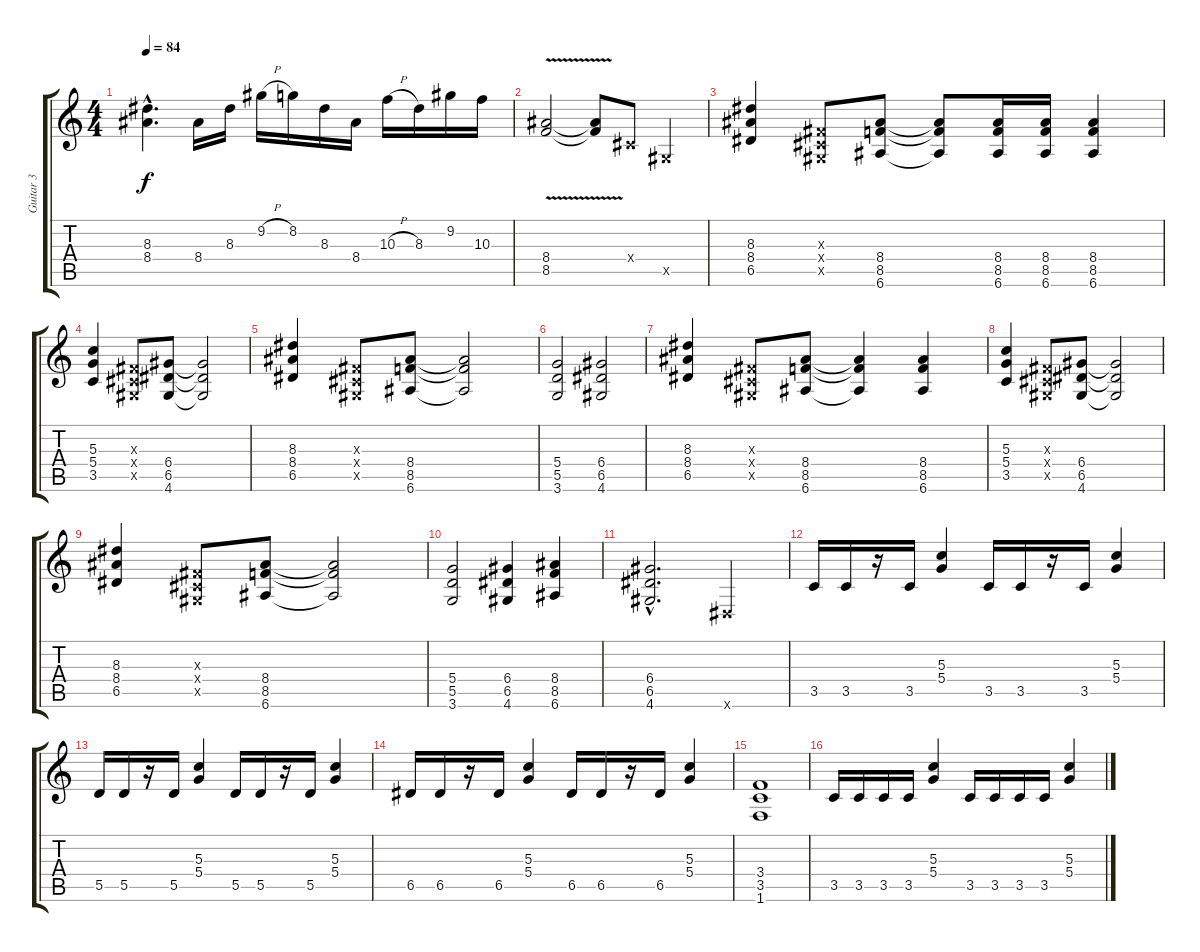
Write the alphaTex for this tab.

\track ("Guitar 3" "Guitar 3") {instrument distortionguitar}
\staff {score tabs}
\tuning (E4 B3 G3 D3 A2 E2) {hide}
\ts (4 4)
\tempo 84
\clef g2
\ks c
(8.3{hac} 8.4{hac}).4{d dy f} 8.4.16 8.3.16 9.2{h}.16 8.2.16 8.3.16 8.4.16 10.3{h}.16 8.3.16 9.2.16 10.3.16 |
(8.4{v} 8.5{v}).2 (8.4{t} 8.5{t}).8 -1.4{x}.8 -1.5{x}.4 |
(8.3 8.4 6.5).4 (-1.3{x} -1.4{x} -1.5{x}).8 (8.4 8.5 6.6).8 (8.4{t} 8.5{t} 6.6{t}).8 (8.4 8.5 6.6).16 (8.4 8.5 6.6).16 (8.4 8.5 6.6).4 |
(5.3 5.4 3.5).4 (-1.3{x} -1.4{x} -1.5{x}).8 (6.4 6.5 4.6).8 (6.4{t} 6.5{t} 4.6{t}).2 |
(8.3 8.4 6.5).4 (-1.3{x} -1.4{x} -1.5{x}).8 (8.4 8.5 6.6).8 (8.4{t} 8.5{t} 6.6{t}).2 |
(5.4 5.5 3.6).2 (6.4 6.5 4.6).2 |
(8.3 8.4 6.5).4 (-1.3{x} -1.4{x} -1.5{x}).8 (8.4 8.5 6.6).8 (8.4{t} 8.5{t} 6.6{t}).4 (8.4 8.5 6.6).4 |
(5.3 5.4 3.5).4 (-1.3{x} -1.4{x} -1.5{x}).8 (6.4 6.5 4.6).8 (6.4{t} 6.5{t} 4.6{t}).2 |
(8.3 8.4 6.5).4 (-1.3{x} -1.4{x} -1.5{x}).8 (8.4 8.5 6.6).8 (8.4{t} 8.5{t} 6.6{t}).2 |
(5.4 5.5 3.6).2 (6.4 6.5 4.6).4 (8.4 8.5 6.6).4 |
(6.4{hac} 6.5{hac} 4.6{hac}).2{d} -1.6{x}.4 |
3.5.16 3.5.16 r.16 3.5.16 (5.3 5.4).4 3.5.16 3.5.16 r.16 3.5.16 (5.3 5.4).4 |
5.5.16 5.5.16 r.16 5.5.16 (5.3 5.4).4 5.5.16 5.5.16 r.16 5.5.16 (5.3 5.4).4 |
6.5.16 6.5.16 r.16 6.5.16 (5.3 5.4).4 6.5.16 6.5.16 r.16 6.5.16 (5.3 5.4).4 |
(3.4 3.5 1.6).1 |
3.5.16 3.5.16 3.5.16 3.5.16 (5.3 5.4).4 3.5.16 3.5.16 3.5.16 3.5.16 (5.3 5.4).4
